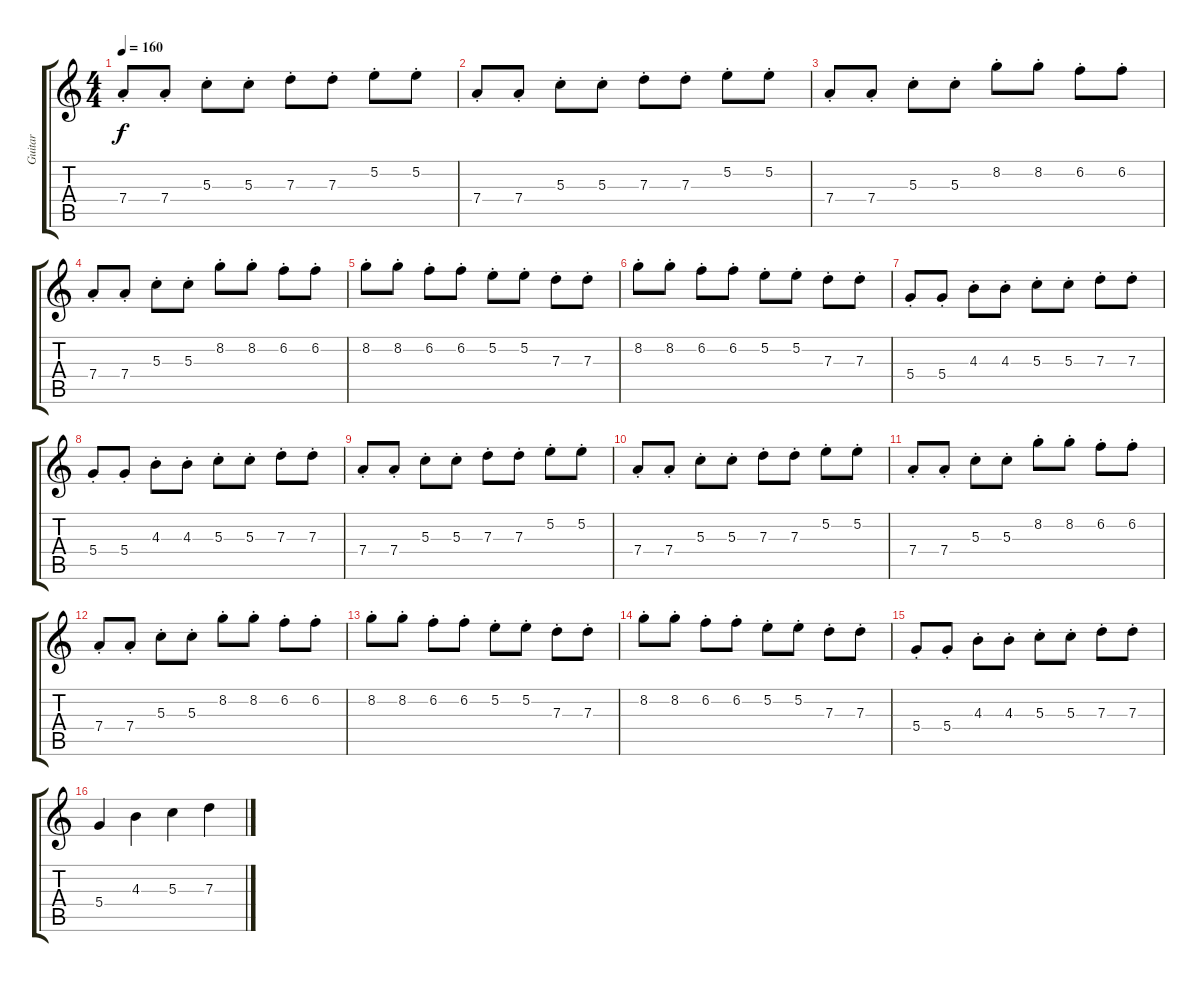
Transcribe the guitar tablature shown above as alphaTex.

\track ("Guitar" "Guitar") {instrument distortionguitar}
\staff {score tabs}
\tuning (E4 B3 G3 D3 A2 E2) {hide}
\ts (4 4)
\tempo 160
\clef g2
\ks c
7.4{st}.8{dy f instrument distortionguitar} 7.4{st}.8 5.3{st}.8 5.3{st}.8 7.3{st}.8 7.3{st}.8 5.2{st}.8 5.2{st}.8 |
7.4{st}.8 7.4{st}.8 5.3{st}.8 5.3{st}.8 7.3{st}.8 7.3{st}.8 5.2{st}.8 5.2{st}.8 |
7.4{st}.8 7.4{st}.8 5.3{st}.8 5.3{st}.8 8.2{st}.8 8.2{st}.8 6.2{st}.8 6.2{st}.8 |
7.4{st}.8 7.4{st}.8 5.3{st}.8 5.3{st}.8 8.2{st}.8 8.2{st}.8 6.2{st}.8 6.2{st}.8 |
8.2{st}.8 8.2{st}.8 6.2{st}.8 6.2{st}.8 5.2{st}.8 5.2{st}.8 7.3{st}.8 7.3{st}.8 |
8.2{st}.8 8.2{st}.8 6.2{st}.8 6.2{st}.8 5.2{st}.8 5.2{st}.8 7.3{st}.8 7.3{st}.8 |
5.4{st}.8 5.4{st}.8 4.3{st}.8 4.3{st}.8 5.3{st}.8 5.3{st}.8 7.3{st}.8 7.3{st}.8 |
5.4{st}.8 5.4{st}.8 4.3{st}.8 4.3{st}.8 5.3{st}.8 5.3{st}.8 7.3{st}.8 7.3{st}.8 |
7.4{st}.8 7.4{st}.8 5.3{st}.8 5.3{st}.8 7.3{st}.8 7.3{st}.8 5.2{st}.8 5.2{st}.8 |
7.4{st}.8 7.4{st}.8 5.3{st}.8 5.3{st}.8 7.3{st}.8 7.3{st}.8 5.2{st}.8 5.2{st}.8 |
7.4{st}.8 7.4{st}.8 5.3{st}.8 5.3{st}.8 8.2{st}.8 8.2{st}.8 6.2{st}.8 6.2{st}.8 |
7.4{st}.8 7.4{st}.8 5.3{st}.8 5.3{st}.8 8.2{st}.8 8.2{st}.8 6.2{st}.8 6.2{st}.8 |
8.2{st}.8 8.2{st}.8 6.2{st}.8 6.2{st}.8 5.2{st}.8 5.2{st}.8 7.3{st}.8 7.3{st}.8 |
8.2{st}.8 8.2{st}.8 6.2{st}.8 6.2{st}.8 5.2{st}.8 5.2{st}.8 7.3{st}.8 7.3{st}.8 |
5.4{st}.8 5.4{st}.8 4.3{st}.8 4.3{st}.8 5.3{st}.8 5.3{st}.8 7.3{st}.8 7.3{st}.8 |
5.4.4 4.3.4 5.3.4 7.3.4
